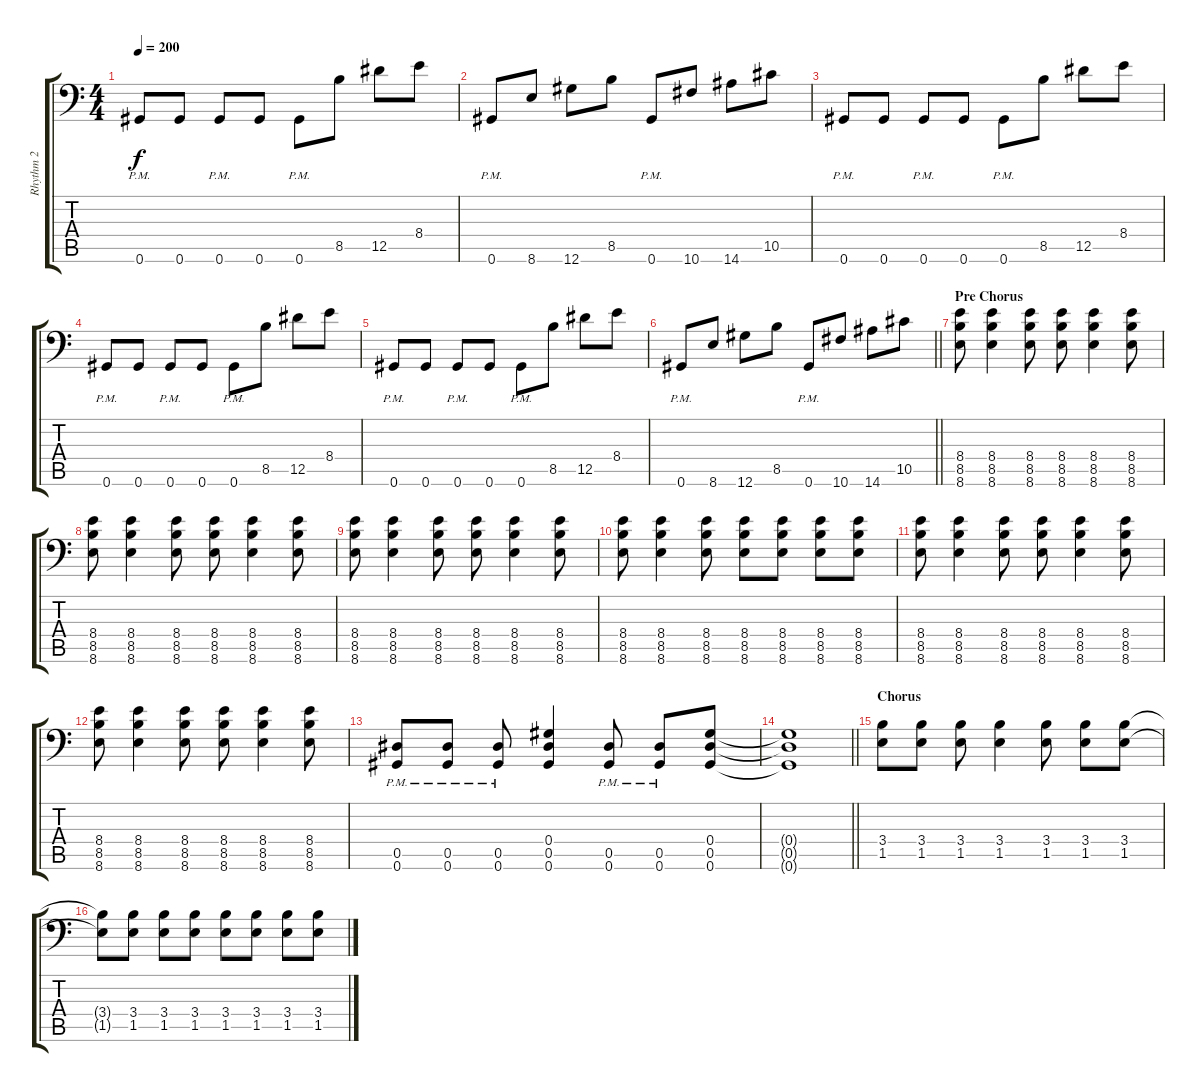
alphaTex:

\track ("Rhythm 2" "Rhythm 2") {instrument distortionguitar}
\staff {score tabs}
\tuning (Bb3 F3 Db3 Ab2 Eb2 Ab1) {hide}
\ts (4 4)
\tempo 200
\clef f4
\ks c
0.6{pm}.8{dy f} 0.6.8 0.6{pm}.8 0.6.8 0.6{pm}.8 8.5.8 12.5.8 8.4.8 |
0.6{pm}.8 8.6.8 12.6.8 8.5.8 0.6{pm}.8 10.6.8 14.6.8 10.5.8 |
0.6{pm}.8 0.6.8 0.6{pm}.8 0.6.8 0.6{pm}.8 8.5.8 12.5.8 8.4.8 |
0.6{pm}.8 0.6.8 0.6{pm}.8 0.6.8 0.6{pm}.8 8.5.8 12.5.8 8.4.8 |
0.6{pm}.8 0.6.8 0.6{pm}.8 0.6.8 0.6{pm}.8 8.5.8 12.5.8 8.4.8 |
\barLineRight lightlight
0.6{pm}.8 8.6.8 12.6.8 8.5.8 0.6{pm}.8 10.6.8 14.6.8 10.5.8 |
\section ("" "Pre Chorus")
(8.4 8.5 8.6).8 (8.4 8.5 8.6).4 (8.4 8.5 8.6).8 (8.4 8.5 8.6).8 (8.4 8.5 8.6).4 (8.4 8.5 8.6).8 |
(8.4 8.5 8.6).8 (8.4 8.5 8.6).4 (8.4 8.5 8.6).8 (8.4 8.5 8.6).8 (8.4 8.5 8.6).4 (8.4 8.5 8.6).8 |
(8.4 8.5 8.6).8 (8.4 8.5 8.6).4 (8.4 8.5 8.6).8 (8.4 8.5 8.6).8 (8.4 8.5 8.6).4 (8.4 8.5 8.6).8 |
(8.4 8.5 8.6).8 (8.4 8.5 8.6).4 (8.4 8.5 8.6).8 (8.4 8.5 8.6).8 (8.4 8.5 8.6).8 (8.4 8.5 8.6).8 (8.4 8.5 8.6).8 |
(8.4 8.5 8.6).8 (8.4 8.5 8.6).4 (8.4 8.5 8.6).8 (8.4 8.5 8.6).8 (8.4 8.5 8.6).4 (8.4 8.5 8.6).8 |
(8.4 8.5 8.6).8 (8.4 8.5 8.6).4 (8.4 8.5 8.6).8 (8.4 8.5 8.6).8 (8.4 8.5 8.6).4 (8.4 8.5 8.6).8 |
(0.5{pm} 0.6{pm}).8 (0.5{pm} 0.6{pm}).8 (0.5{pm} 0.6{pm}).8 (0.4 0.5 0.6).4 (0.5{pm} 0.6{pm}).8 (0.5{pm} 0.6{pm}).8 (0.4 0.5 0.6).8 |
\barLineRight lightlight
(0.4{t} 0.5{t} 0.6{t}).1 |
\section ("" "Chorus")
(3.4 1.5).8 (3.4 1.5).8 (3.4 1.5).8 (3.4 1.5).4 (3.4 1.5).8 (3.4 1.5).8 (3.4 1.5).8 |
(3.4{t} 1.5{t}).8 (3.4 1.5).8 (3.4 1.5).8 (3.4 1.5).8 (3.4 1.5).8 (3.4 1.5).8 (3.4 1.5).8 (3.4 1.5).8
